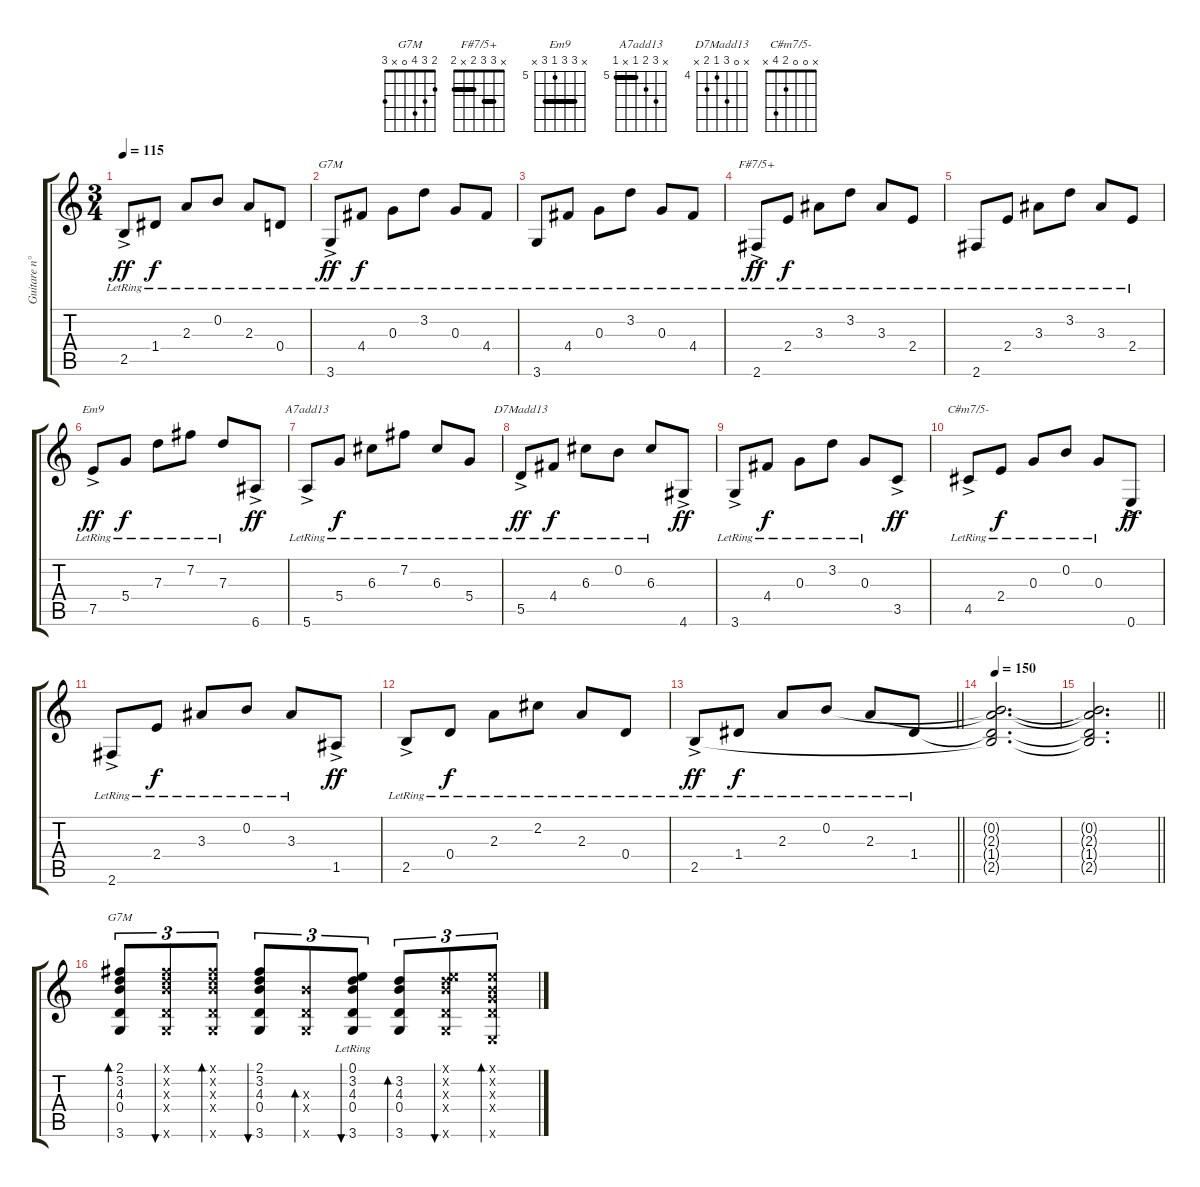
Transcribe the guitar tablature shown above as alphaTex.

\track ("Guitare n°1" "Guitare n°") {instrument acousticguitarnylon}
\staff {score tabs}
\tuning (E4 B3 G3 D3 A2 E2) {hide}
\chord ("G7M" x 3 0 4 x 3)
\chord ("F#7/5+" x 3 3 2 x 2) {barre (2 3)}
\chord ("Em9" x 7 7 5 7 x) {firstfret 5 barre 7}
\chord ("A7add13" x 7 6 5 x 5) {firstfret 5 barre 5}
\chord ("D7Madd13" x 0 6 4 5 x) {firstfret 4}
\chord ("C#m7/5-" x 0 0 2 4 x)
\chord ("G7M" 2 3 4 0 x 3)
\ts (3 4)
\tempo 115
\clef g2
\ks c
2.5{ac lr}.8{dy ff} 1.4{lr}.8{dy f} 2.3{lr}.8 0.2{lr}.8 2.3{lr}.8 0.4{lr}.8 |
3.6{ac lr}.8{ch "G7M" dy ff} 4.4{lr}.8{dy f} 0.3{lr}.8 3.2{lr}.8 0.3{lr}.8 4.4{lr}.8 |
3.6{lr}.8 4.4{lr}.8 0.3{lr}.8 3.2{lr}.8 0.3{lr}.8 4.4{lr}.8 |
2.6{ac lr}.8{ch "F#7/5+" dy ff} 2.4{lr}.8{dy f} 3.3{lr}.8 3.2{lr}.8 3.3{lr}.8 2.4{lr}.8 |
2.6{lr}.8 2.4{lr}.8 3.3{lr}.8 3.2{lr}.8 3.3{lr}.8 2.4{lr}.8 |
7.5{ac lr}.8{ch "Em9" dy ff} 5.4{lr}.8{dy f} 7.3{lr}.8 7.2{lr}.8 7.3{lr}.8 6.6{ac}.8{dy ff} |
5.6{ac lr}.8{ch "A7add13"} 5.4{lr}.8{dy f} 6.3{lr}.8 7.2{lr}.8 6.3{lr}.8 5.4{lr}.8 |
5.5{ac lr}.8{ch "D7Madd13" dy ff} 4.4{lr}.8{dy f} 6.3{lr}.8 0.2{lr}.8 6.3{lr}.8 4.6{ac}.8{dy ff} |
3.6{ac lr}.8 4.4{lr}.8{dy f} 0.3{lr}.8 3.2{lr}.8 0.3{lr}.8 3.5{ac}.8{dy ff} |
4.5{ac lr}.8{ch "C#m7/5-"} 2.4{lr}.8{dy f} 0.3{lr}.8 0.2{lr}.8 0.3{lr}.8 0.6{ac}.8{dy ff} |
2.6{ac lr}.8 2.4{lr}.8{dy f} 3.3{lr}.8 0.2{lr}.8 3.3{lr}.8 1.5{ac}.8{dy ff} |
2.5{ac lr}.8 0.4{lr}.8{dy f} 2.3{lr}.8 2.2{lr}.8 2.3{lr}.8 0.4{lr}.8 |
\barLineRight lightlight
2.5{ac lr}.8{dy ff} 1.4{lr}.8{dy f} 2.3{lr}.8 0.2{lr}.8 2.3{lr}.8 1.4{lr}.8 |
\tempo 150
(0.2{t} 2.3{t} 1.4{t} 2.5{t}).2{d} |
\barLineRight lightlight
(0.2{t} 2.3{t} 1.4{t} 2.5{t}).2{d} |
(2.1 3.2 4.3 0.4 3.6).8{tu (3 2) bd 60 ch "G7M" volume 8 balance 6 instrument acousticguitarnylon} (2.1{x} 3.2{x} 4.3{x} 0.4{x} 3.6{x}).8{tu (3 2) bu 60} (2.1{x} 3.2{x} 4.3{x} 0.4{x} 3.6{x}).8{tu (3 2) bd 60} (2.1 3.2 4.3 0.4 3.6).8{tu (3 2) bu 60} (4.3{x} 0.4{x} 3.6{x}).8{tu (3 2) bd 60} (0.1{lr} 3.2 4.3 0.4 3.6).8{tu (3 2) bu 60} (3.2 4.3 0.4 3.6).8{tu (3 2) bd 60} (0.1{x} 3.2{x} 4.3{x} 0.4{x} 3.6{x}).8{tu (3 2) bu 60} (0.1{x} 0.2{x} 0.3{x} 0.4{x} 0.6{x}).8{tu (3 2) bd 60}
